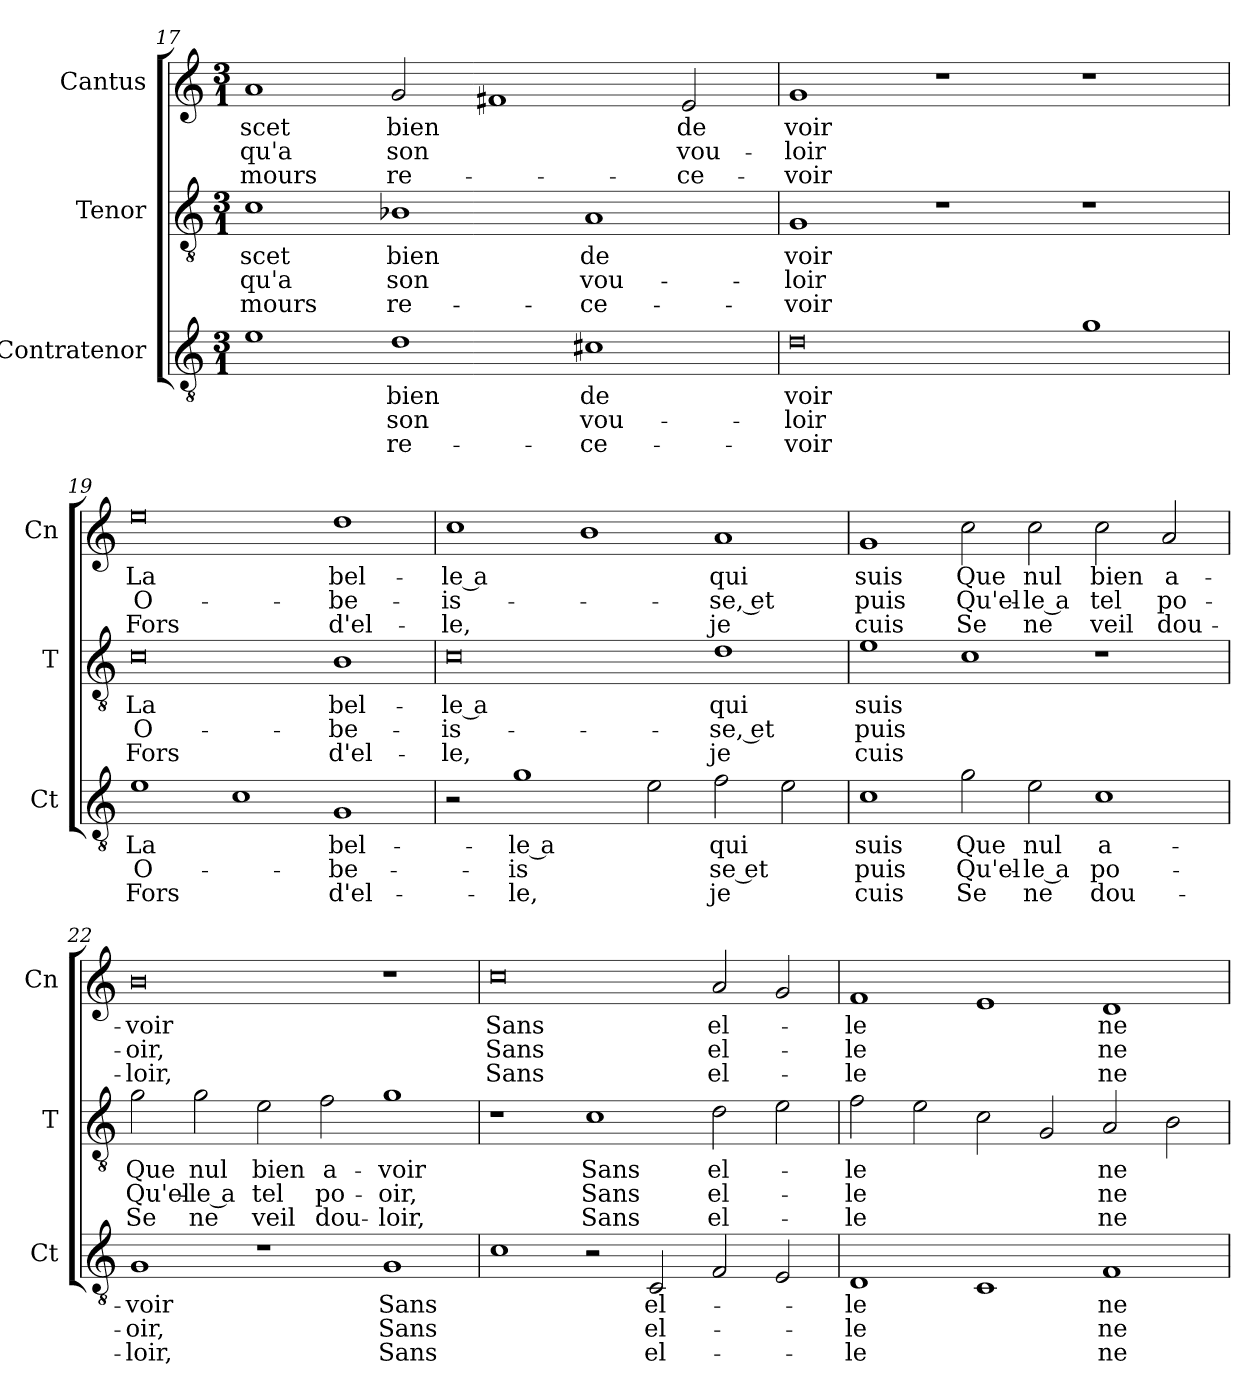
**kern	**text	**text	**text	**kern	**text	**text	**text	**kern	**text	**text	**text
*part3	*part3	*part3	*part3	*part2	*part2	*part2	*part2	*part1	*part1	*part1	*part1
*staff3	*staff3	*staff3	*staff3	*staff2	*staff2	*staff2	*staff2	*staff1	*staff1	*staff1	*staff1
*I"Contratenor	*	*	*	*I"Tenor	*	*	*	*I"Cantus	*	*	*
*I'Ct	*	*	*	*I'T	*	*	*	*I'Cn	*	*	*
*clefGv2	*	*	*	*clefGv2	*	*	*	*clefG2	*	*	*
*k[]	*	*	*	*k[]	*	*	*	*k[]	*	*	*
*M3/1	*	*	*	*M3/1	*	*	*	*M3/1	*	*	*
=17	=17	=17	=17	=17	=17	=17	=17	=17	=17	=17	=17
1e	.	.	.	1c	scet	qu'a	mours	1a	scet	qu'a	mours
1d	bien	son	re-	1B-X	bien	son	re-	2g/	bien	son	re-
.	.	.	.	.	.	.	.	1f#X	.	.	.
1c#X	de	vou-	-ce-	1A	de	vou-	-ce-	.	.	.	.
.	.	.	.	.	.	.	.	2e/	de	vou-	-ce-
=18	=18	=18	=18	=18	=18	=18	=18	=18	=18	=18	=18
0d	voir	-loir	-voir	1G	voir	-loir	-voir	1g	voir	-loir	-voir
.	.	.	.	1r	.	.	.	1r	.	.	.
1g	.	.	.	1r	.	.	.	1r	.	.	.
=19	=19	=19	=19	=19	=19	=19	=19	=19	=19	=19	=19
1e	La	O-	Fors	0c	La	O-	Fors	0ee	La	O-	Fors
1c	.	.	.	.	.	.	.	.	.	.	.
1G	bel-	-be-	d'el-	1B	bel-	-be-	d'el-	1dd	bel-	-be-	d'el-
=20	=20	=20	=20	=20	=20	=20	=20	=20	=20	=20	=20
2r	.	.	.	0c	-le a	-is-	-le,	1cc	-le a	-is-	-le,
1g	-le a	-is	-le,	.	.	.	.	.	.	.	.
.	.	.	.	.	.	.	.	1b	.	.	.
2e\	.	.	.	.	.	.	.	.	.	.	.
2f\	qui	-se et	je	1d	qui	-se, et	je	1a	qui	-se, et	je
2e\	.	.	.	.	.	.	.	.	.	.	.
=21	=21	=21	=21	=21	=21	=21	=21	=21	=21	=21	=21
1c	suis	puis	cuis	1e	suis	puis	cuis	1g	suis	puis	cuis
2g\	Que	Qu'el-	Se	1c	.	.	.	2cc\	Que	Qu'el-	Se
2e\	nul	-le a	ne	.	.	.	.	2cc\	nul	-le a	ne
1c	a-	po-	dou-	1r	.	.	.	2cc\	bien	tel	veil
.	.	.	.	.	.	.	.	2a/	a-	po-	dou-
=22	=22	=22	=22	=22	=22	=22	=22	=22	=22	=22	=22
1G	-voir	oir,	-loir,	2g\	Que	Qu'el-	Se	0b	-voir	-oir,	-loir,
.	.	.	.	2g\	nul	-le a	ne	.	.	.	.
1r	.	.	.	2e\	bien	tel	veil	.	.	.	.
.	.	.	.	2f\	a-	po-	dou-	.	.	.	.
1G	Sans	Sans	Sans	1g	-voir	-oir,	-loir,	1r	.	.	.
=23	=23	=23	=23	=23	=23	=23	=23	=23	=23	=23	=23
1c	.	.	.	1r	.	.	.	0cc	Sans	Sans	Sans
2r	.	.	.	1c	Sans	Sans	Sans	.	.	.	.
2C/	el-	el-	el-	.	.	.	.	.	.	.	.
2F/	.	.	.	2d\	el-	el-	el-	2a/	el-	el-	el-
2E/	.	.	.	2e\	.	.	.	2g/	.	.	.
=24	=24	=24	=24	=24	=24	=24	=24	=24	=24	=24	=24
1D	-le	-le	-le	2f\	-le	-le	-le	1f	-le	-le	-le
.	.	.	.	2e\	.	.	.	.	.	.	.
1C	.	.	.	2c\	.	.	.	1e	.	.	.
.	.	.	.	2G/	.	.	.	.	.	.	.
1F	ne	ne	ne	2A/	ne	ne	ne	1d	ne	ne	ne
.	.	.	.	2B\	.	.	.	.	.	.	.
=	=	=	=	=	=	=	=	=	=	=	=
*-	*-	*-	*-	*-	*-	*-	*-	*-	*-	*-	*-
